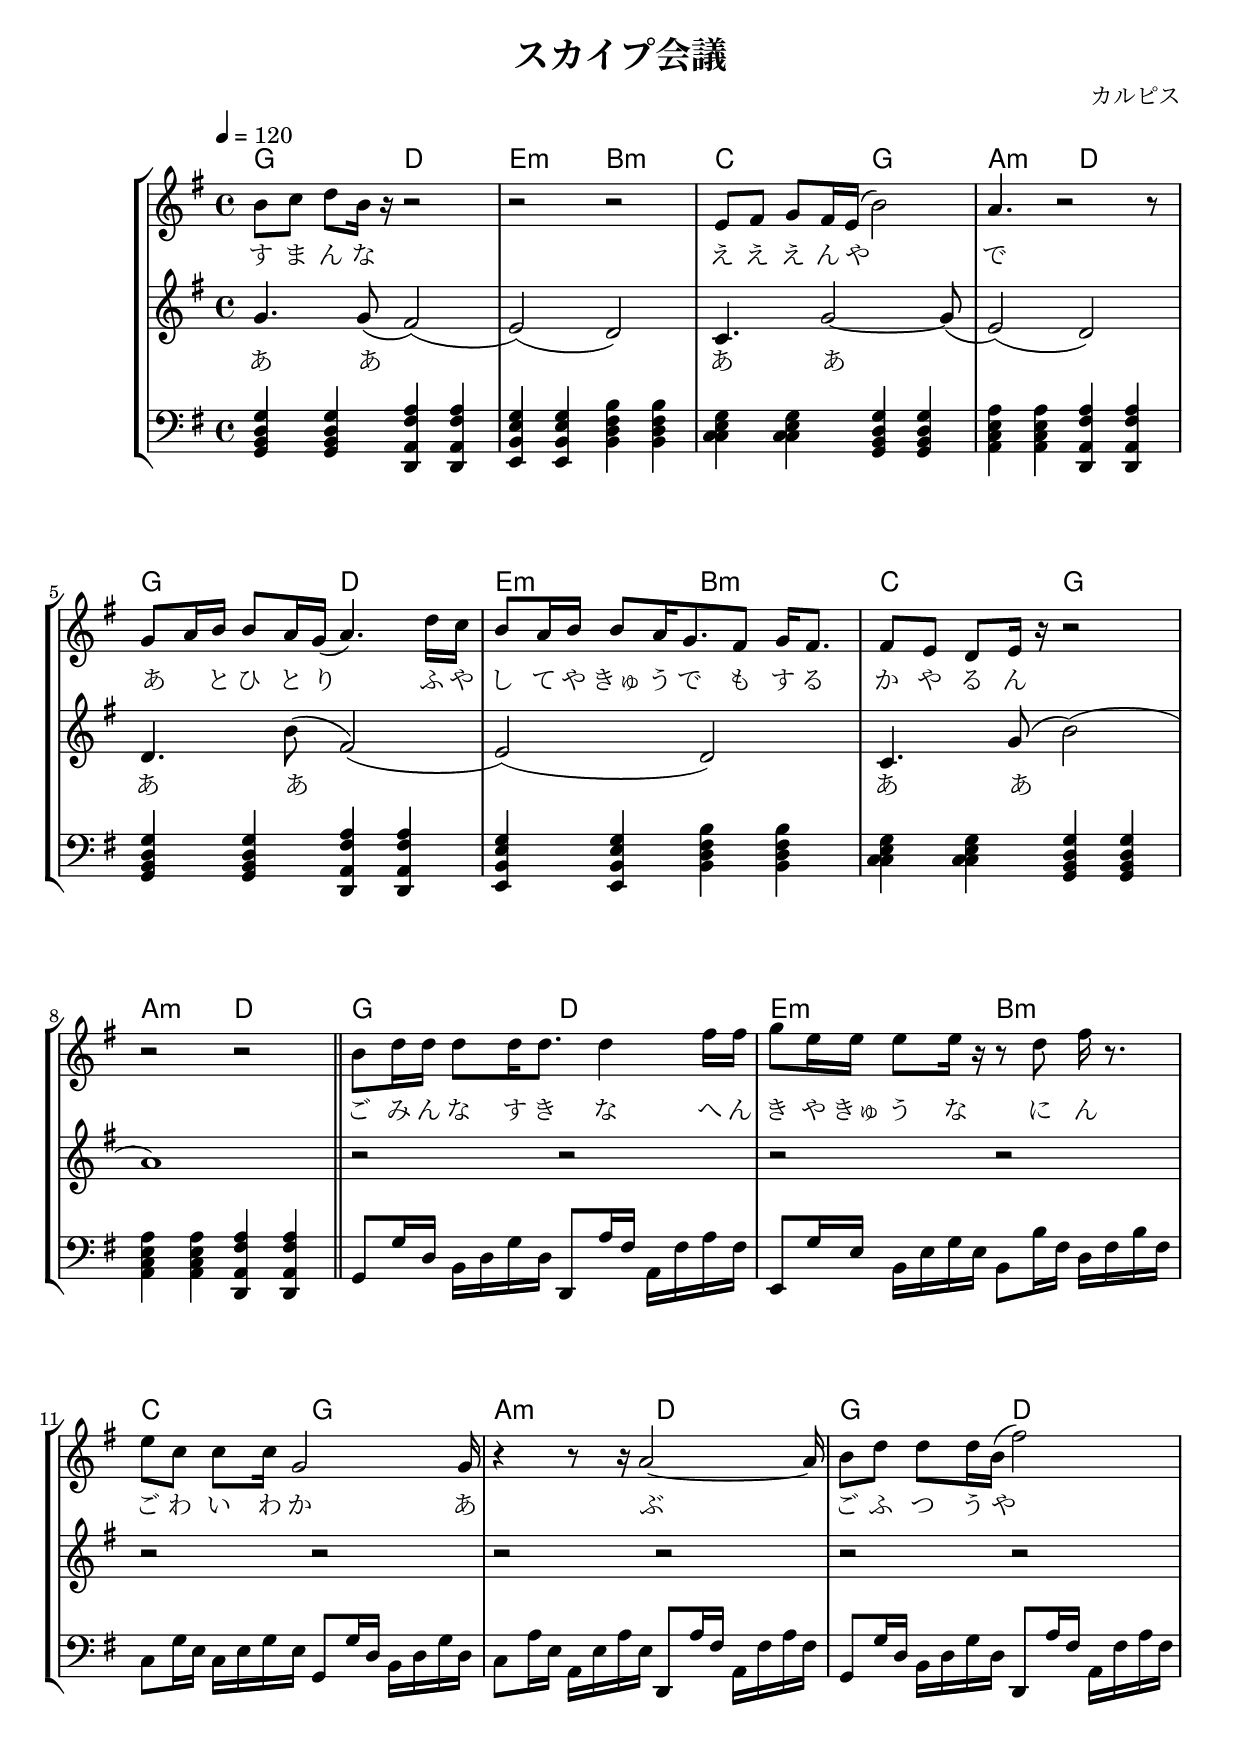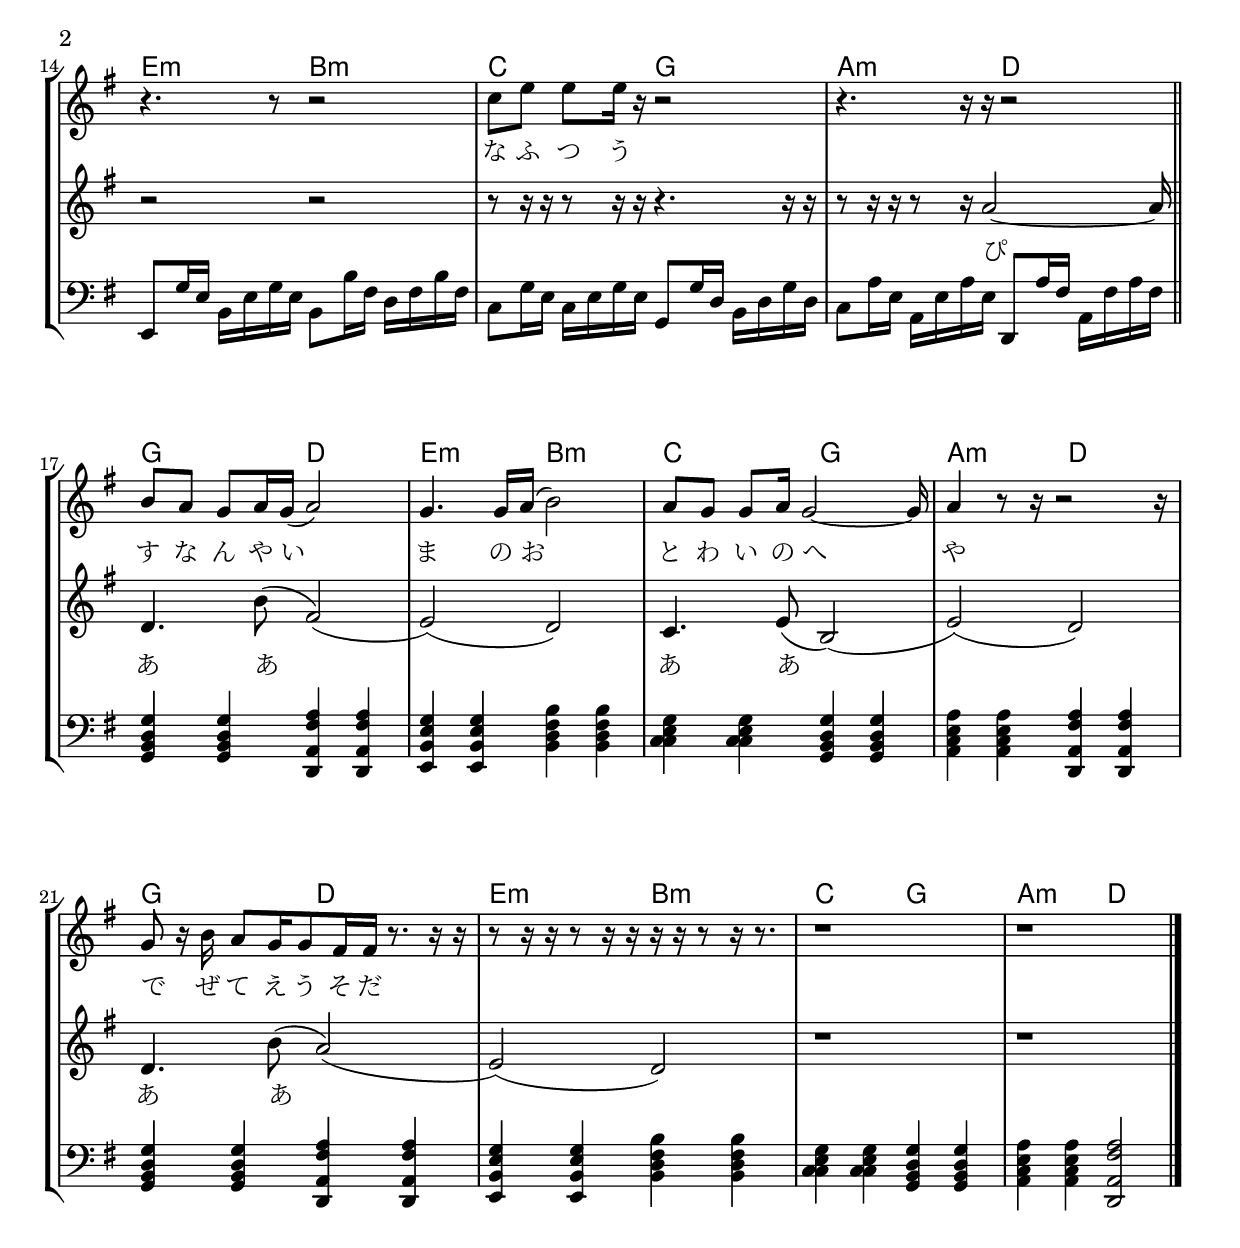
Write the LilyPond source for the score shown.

\version "2.12.1"

\header {
	title = \markup {スカイプ会議}
	composer = \markup \center-column {カルピス}
}

harmony = \chordmode {
	g2 d e:m b:m c g a:m d g d e:m b:m c g a:m d 

	g d e:m b:m c g a:m d g d e:m b:m c g a:m d 

	g d e:m b:m c g a:m d g d e:m b:m c g a:m d 
}

melody = {
	\set Staff.midiInstrument = #"mmi0.42"
		\key g \major
	\tempo 4 = 120
b'8  c''8  d''8  b'16  r16  r2 
	r2  r2 
	e'8  fis'8  g'8  fis'16  e'16  (b'2) 
	a'4.  r2~r8 
	g'8  a'16  b'16  b'8  a'16  g'16  (a'4.)  d''16  c''16 
	b'8  a'16  b'16  b'8  a'16  g'8.  fis'8  g'16  fis'8. 
	fis'8  e'8  d'8  e'16  r16  r2 
	r2  r2
	\set Staff.midiInstrument = #"mmi0.42"
	b'8  d''16  d''16  d''8  d''16  d''8.  d''4  fis''16  fis''16 
	g''8  e''16  e''16  e''8  e''16  r16  r8  d''8  fis''16  r8. 
	e''8  c''8  c''8  c''16  g'2  g'16 
	r4  r8  r16  a'2~a'16 
	b'8  d''8  d''8  d''16  b'16  (fis''2) 
	r4.  r8  r2 
	c''8  e''8  e''8  e''16  r16  r2 
	r4.  r16  r16  r2
	\set Staff.midiInstrument = #"mmi0.42"
	b'8  a'8  g'8  a'16  g'16  (a'2) 
	g'4.  g'16  a'16  (b'2) 
	a'8  g'8  g'8  a'16  g'2~g'16 
	a'4  r8  r16  r2~r16 
	g'8  r16  b'16  a'8  g'16  g'8  fis'16  fis'16  r8.  r16  r16 
	r8  r16  r16  r8  r16  r16  r16  r16  r8  r16  r8.
	r1 r1 	\bar "|."
}

words = \lyricmode {
	す  ま  ん  な  え  え  え  ん  や  で  あ  と  ひ  と  り  ふ  や  し  て  や  きゅ  う  で  も  す  る  か  や  る  ん  ご  
	み  ん  な  す  き  な  へ  ん  き  や  きゅ  う  な  に  ん  ご  わ  い  わ  か  あ  ぶ  ご  ふ  つ  う  や  な  ふ  つ  う  す  
	な  ん  や  い  ま  の  お  と  わ  い  の  へ  や  で  ぜ  て  え  う  そ  だ  わ  
}

secondmelody = {
	\set Staff.midiInstrument = #"FX 4 (atmosphere)"
		\key g \major
	\tempo 4 = 120
g'4.  g'8  (fis'2) 
	(e'2)  (d'2) 
	c'4.  g'2~g'8 
	(e'2)  (d'2) 
	d'4.  b'8  (fis'2) 
	(e'2)  (d'2) 
	c'4.  g'8  (b'2) 
	(a'1)
	\set Staff.midiInstrument = #"Lead 1 (square)"
	r2  r2 
	r2  r2 
	r2  r2 
	r2  r2 
	r2  r2 
	r2  r2 
	r8  r16  r16  r8  r16  r16  r4.  r16  r16 
	r8  r16  r16  r8  r16  a'2~a'16
	\set Staff.midiInstrument = #"FX 4 (atmosphere)"
	d'4.  b'8  (fis'2) 
	(e'2)  (d'2) 
	c'4.  e'8  (b2) 
	(e'2)  (d'2) 
	d'4.  b'8  (a'2) 
	(e'2)  (d'2)
	r1 r1 	\bar "|."
}

secondwords = \lyricmode {
	あ  あ  あ  あ  あ  あ  あ  あ  
	ぴ  
	あ  あ  あ  あ  あ  あ  
}

tempochange = {
	\tempo 4 = 120
	r1 | r1 | r1 | r1 | r1 | r1 | r1 | r1 \bar "||"
	\tempo 4 = 120
	r1 | r1 | r1 | r1 | r1 | r1 | r1 | r1 \bar "||"
	\tempo 4 = 120
	r1 | r1 | r1 | r1 | r1 | r1 | r1 | r1 \bar "|."
}

mainacc = {
	\clef bass
	\set Staff.midiInstrument = #"Electric Grand"
	\key g \major
	\tempo 4 = 120
	<g, b, d g>4 <g, b, d g>4
	<d, a, fis a>4 <d, a, fis a>4
	<e, b, e g>4 <e, b, e g>4
	<b, d fis b>4 <b, d fis b>4
	<c c e g>4 <c c e g>4
	<g, b, d g>4 <g, b, d g>4
	<c a, e a>4 <c a, e a>4
	<d, a, fis a>4 <d, a, fis a>4
	<g, b, d g>4 <g, b, d g>4
	<d, a, fis a>4 <d, a, fis a>4
	<e, b, e g>4 <e, b, e g>4
	<b, d fis b>4 <b, d fis b>4
	<c c e g>4 <c c e g>4
	<g, b, d g>4 <g, b, d g>4
	<c a, e a>4 <c a, e a>4
	<d, a, fis a>4 <d, a, fis a>4
	\bar "||"

	\set Staff.midiInstrument = #"Electric Grand"
	g,8 g16 d16   b,16 d16 g16 d16
	d,8 a16 fis16   a,16 fis16 a16 fis16
	e,8 g16 e16   b,16 e16 g16 e16
	b,8 b16 fis16   d16 fis16 b16 fis16
	c8 g16 e16   c16 e16 g16 e16
	g,8 g16 d16   b,16 d16 g16 d16
	c8 a16 e16   a,16 e16 a16 e16
	d,8 a16 fis16   a,16 fis16 a16 fis16
	g,8 g16 d16   b,16 d16 g16 d16
	d,8 a16 fis16   a,16 fis16 a16 fis16
	e,8 g16 e16   b,16 e16 g16 e16
	b,8 b16 fis16   d16 fis16 b16 fis16
	c8 g16 e16   c16 e16 g16 e16
	g,8 g16 d16   b,16 d16 g16 d16
	c8 a16 e16   a,16 e16 a16 e16
	d,8 a16 fis16   a,16 fis16 a16 fis16
	\bar "||"

	\set Staff.midiInstrument = #"Electric Grand"
	<g, b, d g>4 <g, b, d g>4
	<d, a, fis a>4 <d, a, fis a>4
	<e, b, e g>4 <e, b, e g>4
	<b, d fis b>4 <b, d fis b>4
	<c c e g>4 <c c e g>4
	<g, b, d g>4 <g, b, d g>4
	<c a, e a>4 <c a, e a>4
	<d, a, fis a>4 <d, a, fis a>4
	<g, b, d g>4 <g, b, d g>4
	<d, a, fis a>4 <d, a, fis a>4
	<e, b, e g>4 <e, b, e g>4
	<b, d fis b>4 <b, d fis b>4
	<c c e g>4 <c c e g>4
	<g, b, d g>4 <g, b, d g>4
	<c a, e a>4 <c a, e a>4
	<d, a, fis a>2
	\bar "|."
}

subacc = {
	\clef bass
	\set Staff.midiInstrument = #"Flute"
	\key g \major
	\tempo 4 = 120
	g,16 b, d g g, b, d g
	d,16 a, fis a d, a, fis a
	e,16 b, e g e, b, e g
	b,16 d fis b b, d fis b
	c16 c e g c c e g
	g,16 b, d g g, b, d g
	c16 a, e a c a, e a
	d,16 a, fis a d, a, fis a
	g,16 b, d g g, b, d g
	d,16 a, fis a d, a, fis a
	e,16 b, e g e, b, e g
	b,16 d fis b b, d fis b
	c16 c e g c c e g
	g,16 b, d g g, b, d g
	c16 a, e a c a, e a
	d,16 a, fis a d, a, fis a
	\bar "||"

	\set Staff.midiInstrument = #"Flute"
	g,8 <b, d g>16 <b, d g>16   g,16 <b, d g>16 <b, d g>16 g,16
	d,8 <a, fis a>16 <a, fis a>16   d,16 <a, fis a>16 <a, fis a>16 d,16
	e,8 <b, e g>16 <b, e g>16   e,16 <b, e g>16 <b, e g>16 e,16
	b,8 <d fis b>16 <d fis b>16   b,16 <d fis b>16 <d fis b>16 b,16
	c8 <c e g>16 <c e g>16   c16 <c e g>16 <c e g>16 c16
	g,8 <b, d g>16 <b, d g>16   g,16 <b, d g>16 <b, d g>16 g,16
	c8 <a, e a>16 <a, e a>16   c16 <a, e a>16 <a, e a>16 c16
	d,8 <a, fis a>16 <a, fis a>16   d,16 <a, fis a>16 <a, fis a>16 d,16
	g,8 <b, d g>16 <b, d g>16   g,16 <b, d g>16 <b, d g>16 g,16
	d,8 <a, fis a>16 <a, fis a>16   d,16 <a, fis a>16 <a, fis a>16 d,16
	e,8 <b, e g>16 <b, e g>16   e,16 <b, e g>16 <b, e g>16 e,16
	b,8 <d fis b>16 <d fis b>16   b,16 <d fis b>16 <d fis b>16 b,16
	c8 <c e g>16 <c e g>16   c16 <c e g>16 <c e g>16 c16
	g,8 <b, d g>16 <b, d g>16   g,16 <b, d g>16 <b, d g>16 g,16
	c8 <a, e a>16 <a, e a>16   c16 <a, e a>16 <a, e a>16 c16
	d,8 <a, fis a>16 <a, fis a>16   d,16 <a, fis a>16 <a, fis a>16 d,16
	\bar "||"

	\set Staff.midiInstrument = #"Flute"
	g,16 b, d g g, b, d g
	d,16 a, fis a d, a, fis a
	e,16 b, e g e, b, e g
	b,16 d fis b b, d fis b
	c16 c e g c c e g
	g,16 b, d g g, b, d g
	c16 a, e a c a, e a
	d,16 a, fis a d, a, fis a
	g,16 b, d g g, b, d g
	d,16 a, fis a d, a, fis a
	e,16 b, e g e, b, e g
	b,16 d fis b b, d fis b
	c16 c e g c c e g
	g,16 b, d g g, b, d g
	c16 a, e a c a, e a
	d,16 a, fis a <d, a, fis a>4
	\bar "|."
}

percA = {
	\drummode {
	hh4 hh8 hh2 r8  |\times 16/32{ hh2 hh8. hh8. hh4. hh2. } |hh4 hh8 hh2 r8  |hh4 hh8 hh4 hh4.  |hh4 hh8 hh2 r8  |\times 16/32{ hh2 hh8. hh8. hh4. hh2. } |hh4 hh8 hh2 r8  |\times 16/32{ hh2 hh8. hh1 r4 r16 } \bar "||"
	r2 hho2  |r2 hho2  |r2 hho2  |r2 hho2  |r2 hho2  |r2 hho2  |r2 hho2  |r2 hho2  \bar "||"
	hh4 hh8 hh2 r8  |\times 16/32{ hh2 hh8. hh8. hh4. hh2. } |hh4 hh8 hh2 r8  |hh4 hh8 hh4 hh4.  |hh4 hh8 hh2 r8  |\times 16/32{ hh2 hh8. hh8. hh4. hh2. } |hh4 hh8 hh2 r8  |\times 16/32{ hh2 hh8. hh1 r4 r16 } \bar "|."
	}
}

percB = {
	\drummode {
	r16 hhp8 hhp8 hhp2 r8.  |\times 16/32{ r8 hhp4 hhp4 hhp8 hhp2 r8 hhp2 r8 } |r16 hhp8 hhp8 hhp2 r8.  |r16 hhp8 hhp8 hhp8. hhp2  |r16 hhp8 hhp8 hhp2 r8.  |\times 16/32{ r8 hhp4 hhp4 hhp8 hhp2 r8 hhp2 r8 } |r16 hhp8 hhp8 hhp2 r8.  |\times 16/32{ r8 hhp4 hhp4 hhp8 hhp1 r4 } \bar "||"
	r8 hh16 hh16 hh8 hh16 hh8. hh16 hh16 hh8 hh16 hh16  |hh8 hh16 hh16 hh8 hh16 hh8. hh16 hh16 hh8 hh8  |hh8 hh16 hh16 hh8 hh16 hh8. hh16 hh16 hh8 hh16 hh16  |hh8 hh16 hh16 hh8 hh16 hh8. hh16 hh16 hh8 hh8  |r8 hh16 hh16 hh8 hh16 hh8. hh16 hh16 hh8 hh16 hh16  |hh8 hh16 hh16 hh8 hh16 hh8. hh16 hh16 hh8 hh8  |hh8 hh16 hh16 hh8 hh16 hh8. hh16 hh16 hh8 hh16 hh16  |hh8 hh16 hh16 hh8 hh16 hh8 hh4. r16  \bar "||"
	r16 hhp8 hhp8 hhp2 r8.  |\times 16/32{ r8 hhp4 hhp4 hhp8 hhp2 r8 hhp2 r8 } |r16 hhp8 hhp8 hhp2 r8.  |r16 hhp8 hhp8 hhp8. hhp2  |r16 hhp8 hhp8 hhp2 r8.  |\times 16/32{ r8 hhp4 hhp4 hhp8 hhp2 r8 hhp2 r8 } |r16 hhp8 hhp8 hhp2 r8.  |\times 16/32{ r8 hhp4 hhp4 hhp8 hhp1 r4 } \bar "|."
	}
}

percC = {
	\drummode {
	r1  |\times 16/32{ r1 r2 hho2 } |r1  |\times 16/32{ r1 r2 hho2 } |r1  |\times 16/32{ r1 r2 hho2 } |r1  |\times 16/32{ r1 r2 hho2 } \bar "||"
	r4 sn2 sn4  |r4 sn2 sn4  |r4 sn2 sn4  |r4 sn2 sn4  |r4 sn2 sn4  |r4 sn2 sn4  |r4 sn2 sn4  |r4 sn4. sn16 sn8 sn16 sn16 sn16  \bar "||"
	r1  |\times 16/32{ r1 r2 hho2 } |r1  |\times 16/32{ r1 r2 hho2 } |r1  |\times 16/32{ r1 r2 hho2 } |r1  |\times 16/32{ r1 r2 hho2 } \bar "|."
	}
}

percD = {
	\drummode {
	bd8. bd8. bd2 bd8  |\times 16/32{ bd4. bd4. bd2 bd2 bd4 } |bd8. bd8. bd2 bd8  |bd8. bd8. bd2 r8  |bd8. bd8. bd2 bd8  |\times 16/32{ bd4. bd4. bd2 bd2 bd4 } |bd8. bd8. bd2 bd8  |\times 16/32{ bd4. bd4. bd8 bd2 r8 bd2 } \bar "||"
	bd8 bd4 bd4 r16 bd8. bd8  |bd8 bd4 bd4 r16 bd8. bd8  |bd8 bd4 bd4 r16 bd8. bd8  |bd8 bd4 bd4 r16 bd8. bd8  |bd8 bd4 bd4 r16 bd8. bd8  |bd8 bd4 bd4 r16 bd8. bd8  |bd8 bd4 bd4 r16 bd8. bd8  |bd4. bd8. bd4. r16  \bar "||"
	bd8. bd8. bd2 bd8  |\times 16/32{ bd4. bd4. bd2 bd2 bd4 } |bd8. bd8. bd2 bd8  |bd8. bd8. bd2 r8  |bd8. bd8. bd2 bd8  |\times 16/32{ bd4. bd4. bd2 bd2 bd4 } |bd8. bd8. bd2 bd8  |\times 16/32{ bd4. bd4. bd8 bd2 r8 bd2 } \bar "|."
	}
}

percE = {
	\drummode {
	r2 ss2  |\times 16/32{ r1 ss1 } |r2 ss2  |\times 16/32{ r1 ss1 } |r2 ss2  |\times 16/32{ r1 ss1 } |r2 ss2  |\times 16/32{ r1 ss1 } \bar "||"
	cymc1  |r1 |r1 |r1 |cymc1  |r1 |r1 |r2. cymc4  \bar "||"
	r2 ss2  |\times 16/32{ r1 ss1 } |r2 ss2  |\times 16/32{ r1 ss1 } |r2 ss2  |\times 16/32{ r1 ss1 } |r2 ss2  |\times 16/32{ r1 ss1 } \bar "|."
	}
}

percF = {
	\drummode {
	r1 |r1 |r1 |r2 r8. sn16 sn4  |r1 |r1 |r1 |\times 16/32{ r1 sn4 sn8 sn2 r8 } \bar "||"
	r1 | r1 | r1 | r1 | r1 | r1 | r1 | r1 \bar "||"
	r1 |r1 |r1 |r2 r8. sn16 sn4  |r1 |r1 |r1 |\times 16/32{ r1 sn4 sn8 sn2 r8 } \bar "|."
	}
}

percG = {
	\drummode {
	r1 |r1 |r1 |r2. r8 tomml8  |r1 |r1 |r1 |r2. r8 tomml8  \bar "||"
	r1 | r1 | r1 | r1 | r1 | r1 | r1 | r1 \bar "||"
	r1 |r1 |r1 |r2. r8 tomml8  |r1 |r1 |r1 |r2. r8 tomml8  \bar "|."
	}
}

percH = {
	\drummode {
	r1 |r1 |r1 |r1 |r1 |r1 |r1 |\times 16/32{ r1 r2 r8 tommh4. } \bar "||"
	r1 | r1 | r1 | r1 | r1 | r1 | r1 | r1 \bar "||"
	r1 |r1 |r1 |r1 |r1 |r1 |r1 |\times 16/32{ r1 r2 r8 tommh4. } \bar "|."
	}
}

percI = {
	\drummode {
	r1 |r1 |r1 |r1 |r1 |r1 |r1 |\times 16/32{ r1 r2. tomfh4 } \bar "||"
	r1 | r1 | r1 | r1 | r1 | r1 | r1 | r1 \bar "||"
	r1 |r1 |r1 |r1 |r1 |r1 |r1 |\times 16/32{ r1 r2. tomfh4 } \bar "|."
	}
}

\score {
	<<
		\new StaffGroup <<
			\new ChordNames {\harmony}
			\new Voice = "melody" {\melody}
			\new Lyrics \lyricsto "melody" \words
			\new Voice = "secondmelody" {\secondmelody}
			\new Lyrics \lyricsto "secondmelody" \secondwords
			\new Staff = "mainacc" {\mainacc}
		>>
	>>
	\layout { }
}
